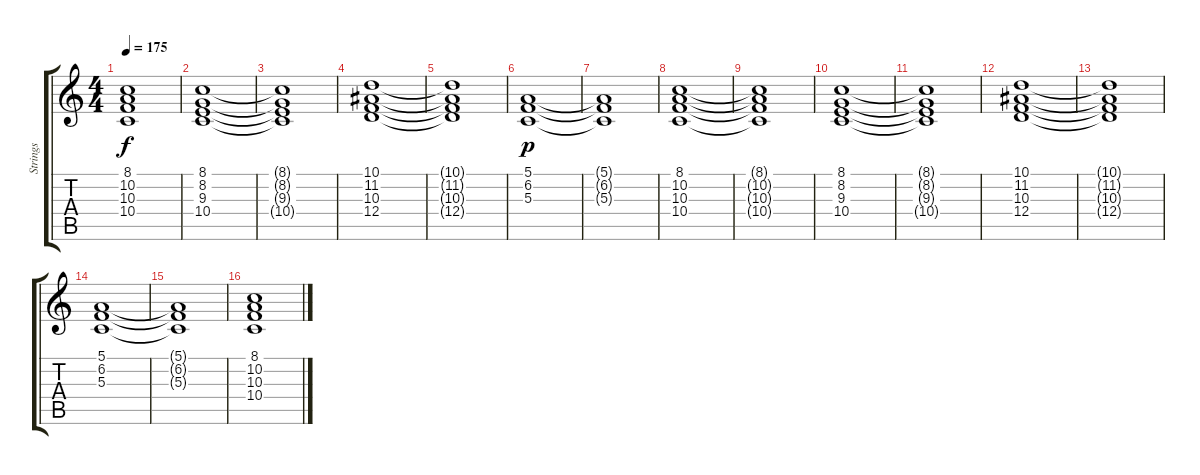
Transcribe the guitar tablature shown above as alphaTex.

\track ("Strings" "Strings") {instrument synthstrings2}
\staff {score tabs}
\tuning (E4 B3 G3 D3 A2 E2) {hide}
\ts (4 4)
\tempo 175
\clef g2
\ks c
(8.1{t} 10.2{t} 10.3{t} 10.4{t}).1{dy f} |
(8.1 8.2 9.3 10.4).1 |
(8.1{t} 8.2{t} 9.3{t} 10.4{t}).1 |
(10.1 11.2 10.3 12.4).1 |
(10.1{t} 11.2{t} 10.3{t} 12.4{t}).1 |
(5.1 6.2 5.3).1{dy p} |
(5.1{t} 6.2{t} 5.3{t}).1 |
(8.1 10.2 10.3 10.4).1 |
(8.1{t} 10.2{t} 10.3{t} 10.4{t}).1 |
(8.1 8.2 9.3 10.4).1 |
(8.1{t} 8.2{t} 9.3{t} 10.4{t}).1 |
(10.1 11.2 10.3 12.4).1 |
(10.1{t} 11.2{t} 10.3{t} 12.4{t}).1 |
(5.1 6.2 5.3).1 |
(5.1{t} 6.2{t} 5.3{t}).1 |
(8.1 10.2 10.3 10.4).1
